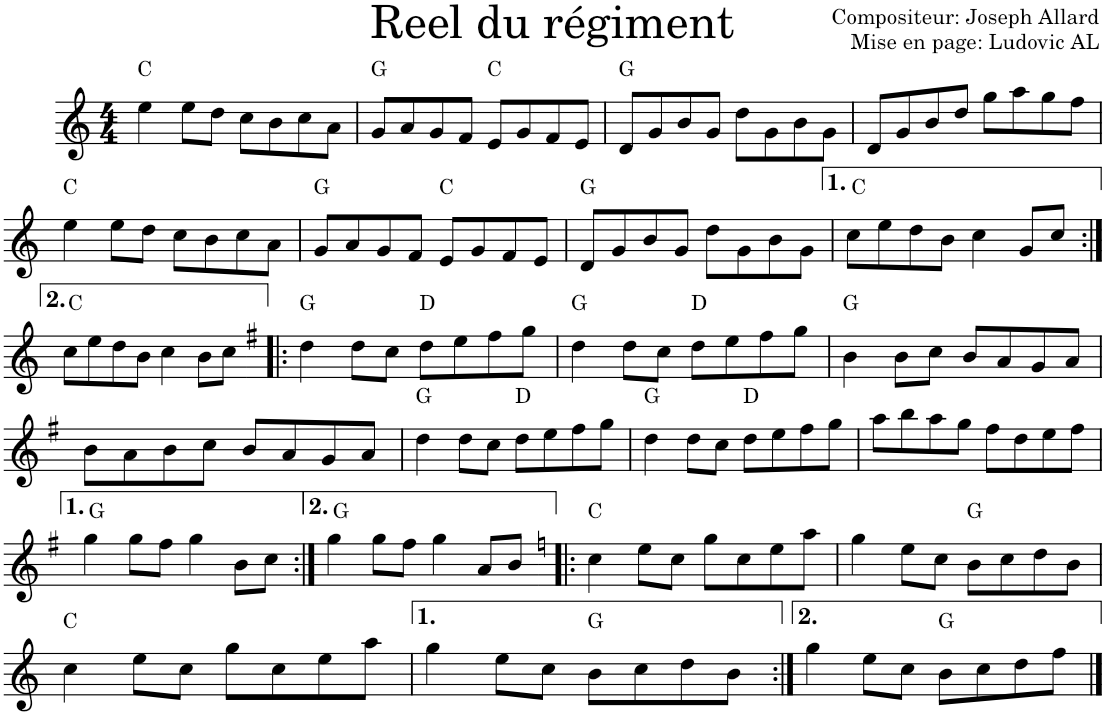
**kern	**harte
*part1	*part1
*staff1	*
*I"Violon	*
*I'Vln.	*
*clefG2	*
*k[]	*
*M4/4	*
=1	=1
4ee\	C:maj
8ee\L	.
8dd\J	.
8cc\L	.
8b\	.
8cc\	.
8a\J	.
=2	=2
8g/L	G:maj
8a/	.
8g/	.
8f/J	.
8e/L	C:maj
8g/	.
8f/	.
8e/J	.
=3	=3
8d/L	G:maj
8g/	.
8b/	.
8g/J	.
8dd\L	.
8g\	.
8b\	.
8g\J	.
=4	=4
8d/L	.
8g/	.
8b/	.
8dd/J	.
8gg\L	.
8aa\	.
8gg\	.
8ff\J	.
!!LO:LB:g=z
=5	=5
4ee\	C:maj
8ee\L	.
8dd\J	.
8cc\L	.
8b\	.
8cc\	.
8a\J	.
=6	=6
8g/L	G:maj
8a/	.
8g/	.
8f/J	.
8e/L	C:maj
8g/	.
8f/	.
8e/J	.
=7	=7
8d/L	G:maj
8g/	.
8b/	.
8g/J	.
8dd\L	.
8g\	.
8b\	.
8g\J	.
=8	=8
8cc\L	C:maj
8ee\	.
8dd\	.
8b\J	.
4cc\	.
8g/L	.
8cc/J	.
!!LO:LB:g=z
=9:|!	=9:|!
8cc\L	C:maj
8ee\	.
8dd\	.
8b\J	.
4cc\	.
8b\L	.
8cc\J	.
=10!|:	=10!|:
*k[f#]	*
4dd\	G:maj
8dd\L	.
8cc\J	.
8dd\L	D:maj
8ee\	.
8ff#\	.
8gg\J	.
=11	=11
4dd\	G:maj
8dd\L	.
8cc\J	.
8dd\L	D:maj
8ee\	.
8ff#\	.
8gg\J	.
=12	=12
4b\	G:maj
8b\L	.
8cc\J	.
8b/L	.
8a/	.
8g/	.
8a/J	.
!!LO:LB:g=z
=13	=13
8b\L	.
8a\	.
8b\	.
8cc\J	.
8b/L	.
8a/	.
8g/	.
8a/J	.
=14	=14
4dd\	G:maj
8dd\L	.
8cc\J	.
8dd\L	D:maj
8ee\	.
8ff#\	.
8gg\J	.
=15	=15
4dd\	G:maj
8dd\L	.
8cc\J	.
8dd\L	D:maj
8ee\	.
8ff#\	.
8gg\J	.
=16	=16
8aa\L	.
8bb\	.
8aa\	.
8gg\J	.
8ff#\L	.
8dd\	.
8ee\	.
8ff#\J	.
!!LO:LB:g=z
=17	=17
4gg\	G:maj
8gg\L	.
8ff#\J	.
4gg\	.
8b\L	.
8cc\J	.
=18:|!	=18:|!
4gg\	G:maj
8gg\L	.
8ff#\J	.
4gg\	.
8a/L	.
8b/J	.
=19!|:	=19!|:
*k[]	*
4cc\	C:maj
8ee\L	.
8cc\J	.
8gg\L	.
8cc\	.
8ee\	.
8aa\J	.
=20	=20
4gg\	.
8ee\L	.
8cc\J	.
8b\L	G:maj
8cc\	.
8dd\	.
8b\J	.
!!LO:LB:g=z
=21	=21
4cc\	C:maj
8ee\L	.
8cc\J	.
8gg\L	.
8cc\	.
8ee\	.
8aa\J	.
=22	=22
4gg\	.
8ee\L	.
8cc\J	.
8b\L	G:maj
8cc\	.
8dd\	.
8b\J	.
=23:|!	=23:|!
4gg\	.
8ee\L	.
8cc\J	.
8b\L	G:maj
8cc\	.
8dd\	.
8ff\J	.
==	==
*-	*-
